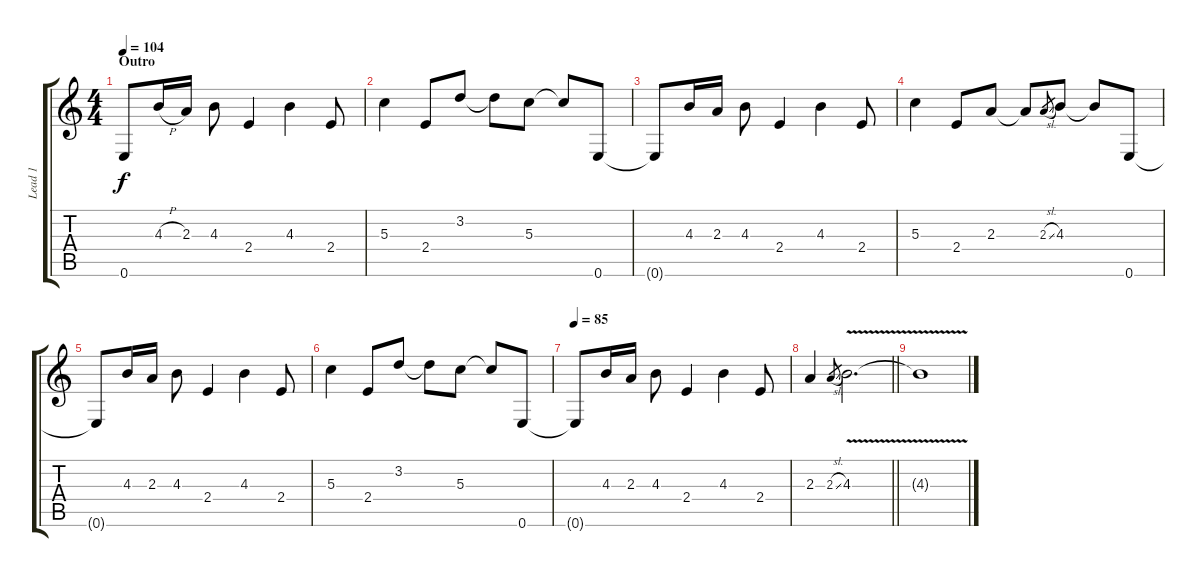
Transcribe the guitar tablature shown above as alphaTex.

\track ("Lead 1" "Lead 1") {instrument overdrivenguitar}
\staff {score tabs}
\tuning (E4 B3 G3 D3 A2 E2) {hide}
\ts (4 4)
\section ("" "Outro")
\tempo 104
\clef g2
\ks c
0.6.8{dy f} 4.3{h}.16 2.3.16 4.3.8 2.4.4 4.3.4 2.4.8 |
5.3.4 2.4.8 3.2.8 3.2{t}.8 5.3.8 5.3{t}.8 0.6.8 |
0.6{t}.8 4.3.16 2.3.16 4.3.8 2.4.4 4.3.4 2.4.8 |
5.3.4 2.4.8 2.3.8 2.3{t}.8 2.3{sl}.8{gr} 4.3.8 4.3{t}.8 0.6.8 |
0.6{t}.8 4.3.16 2.3.16 4.3.8 2.4.4 4.3.4 2.4.8 |
5.3.4 2.4.8 3.2.8 3.2{t}.8 5.3.8 5.3{t}.8 0.6.8 |
\tempo 85
0.6{t}.8 4.3.16 2.3.16 4.3.8 2.4.4 4.3.4 2.4.8 |
\barLineRight lightlight
2.3.4 2.3{sl}.8{gr} 4.3{v}.2{d} |
4.3{t}.1
